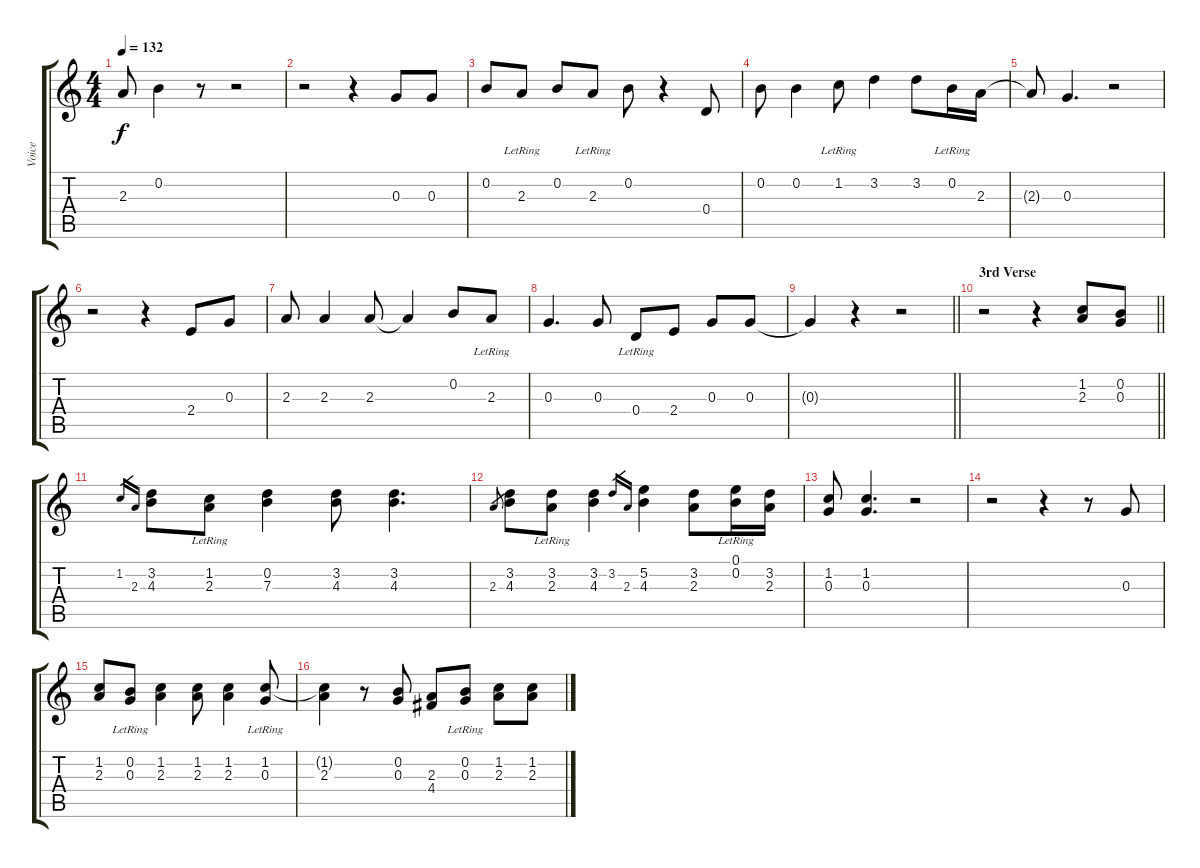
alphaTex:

\track ("Voice" "Voice") {instrument electricguitarjazz}
\staff {score tabs}
\tuning (E4 B3 G3 D3 A2 E2) {hide}
\ts (4 4)
\tempo 132
\clef g2
\ks c
2.3.8{dy f} 0.2.4 r.8 r.2 |
r.2 r.4 0.3.8 0.3.8 |
0.2.8 2.3{lr}.8 0.2.8 2.3{lr}.8 0.2.8 r.4 0.4.8 |
0.2.8 0.2.4 1.2{lr}.8 3.2.4 3.2.8 0.2{lr}.16 2.3.16 |
2.3{t}.8 0.3.4{d} r.2 |
r.2 r.4 2.4.8 0.3.8 |
2.3.8 2.3.4 2.3.8 2.3{t}.4 0.2.8 2.3{lr}.8 |
0.3.4{d} 0.3.8 0.4{lr}.8 2.4.8 0.3.8 0.3.8 |
\barLineRight lightlight
0.3{t}.4 r.4 r.2 |
\section ("" "3rd Verse")
\barLineRight lightlight
r.2 r.4 (1.2 2.3).8 (0.2 0.3).8 |
1.2.16{gr} 2.3.16{gr} (3.2 4.3).8 (1.2{lr} 2.3{lr}).8 (0.2 7.3).4 (3.2 4.3).8 (3.2 4.3).4{d} |
2.3.8{gr} (3.2 4.3).8 (3.2{lr} 2.3{lr}).8 (3.2 4.3).4 3.2.16{gr} 2.3.16{gr} (5.2 4.3).4 (3.2 2.3).8 (0.1{lr} 0.2{lr}).16 (3.2 2.3).16 |
(1.2 0.3).8 (1.2 0.3).4{d} r.2 |
r.2 r.4 r.8 0.3.8 |
(1.2 2.3).8 (0.2{lr} 0.3{lr}).8 (1.2 2.3).4 (1.2 2.3).8 (1.2 2.3).4 (1.2 0.3{lr}).8 |
(1.2{t} 2.3).4 r.8 (0.2 0.3).8 (2.3 4.4).8 (0.2{lr} 0.3{lr}).8 (1.2 2.3).8 (1.2 2.3).8
